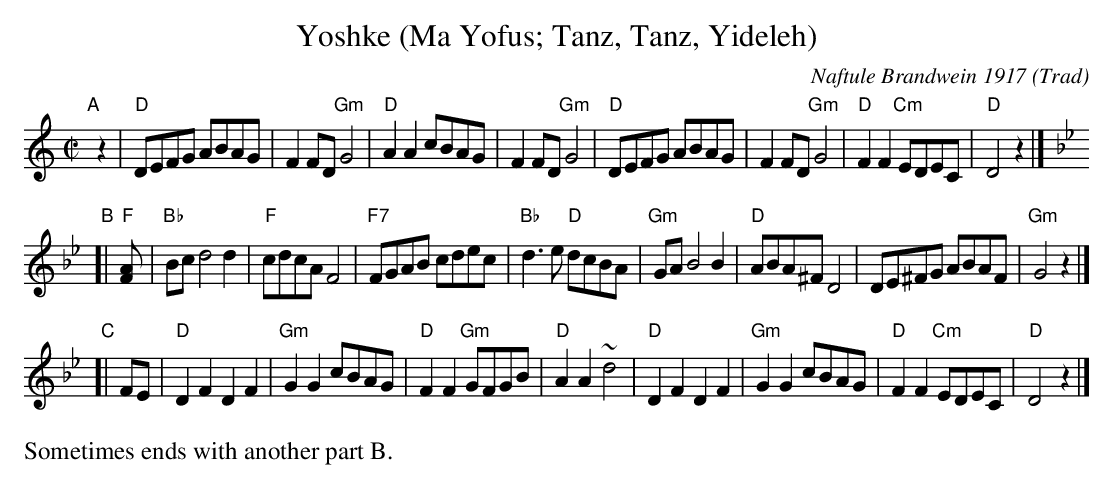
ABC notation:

X:1
T: Yoshke (Ma Yofus; Tanz, Tanz, Yideleh)
C: Naftule Brandwein 1917
O: Trad
M: C|
L: 1/8
K: _B_e^F
"A"[|] z2 \
|  "D"DEFG ABAG | F2FD "Gm"G4 | "D"A2A2 cBAG | F2FD "Gm"G4 \
|  "D"DEFG ABAG | F2FD "Gm"G4 | "D"F2F2 "Cm"EDEC | "D"D4 z2 |][K:=F]
K: Bb
"B"[| "F"[F2A] \
|  "Bb"Bcd4 d2 | "F"cdcA F4 | "F7"FGAB cdec | "Bb"d3e "D"dcBA \
|  "Gm"GAB4 B2 | "D"ABA^F D4 | DE^FG ABAF | "Gm"G4 z2 |][K:^F]
K: _B_e^F
"C"[| FE \
|  "D"D2F2 D2F2 | "Gm"G2G2 cBAG | "D"F2F2 "Gm"GFGB | "D"A2A2 ~d4 \
|  "D"D2F2 D2F2 | "Gm"G2G2 cBAG | "D"F2F2 "Cm"EDEC | "D"D4 z2 |][K:=F]
